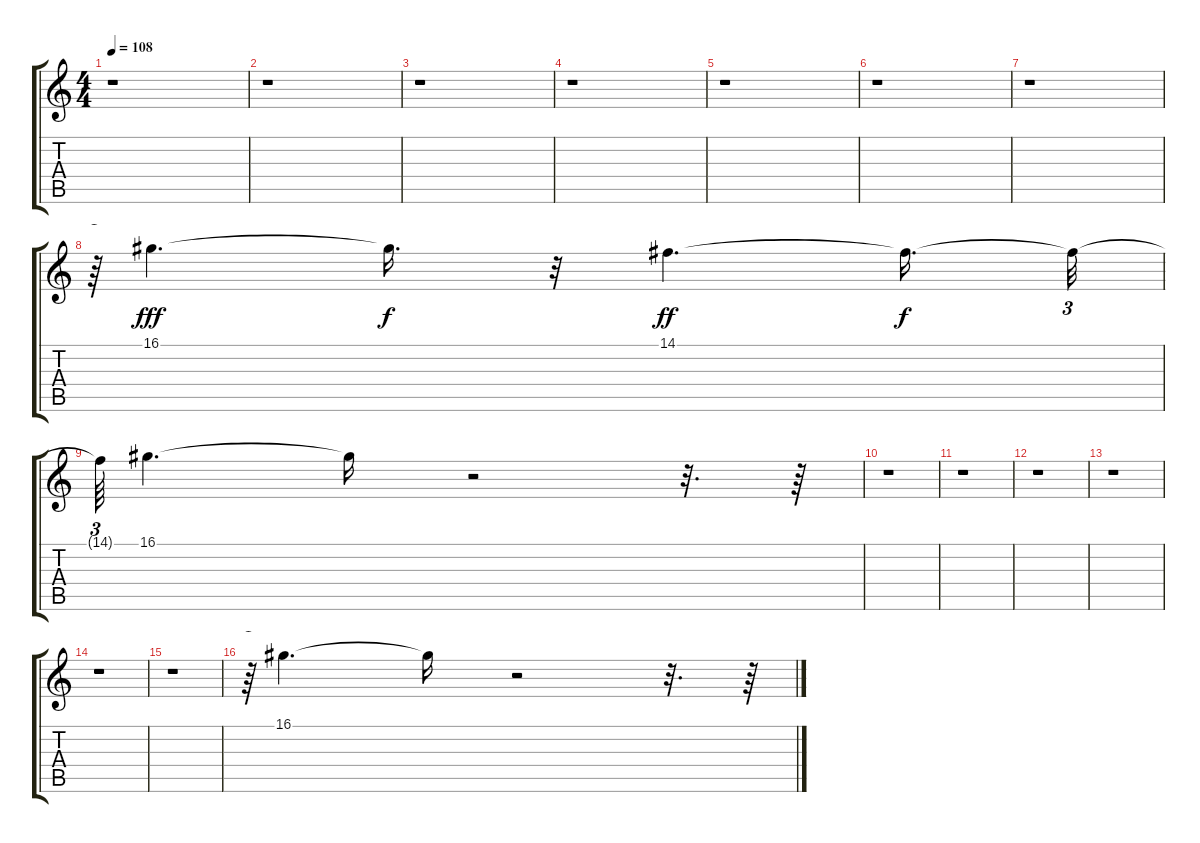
\track "" {instrument shakuhachi}
\staff {score tabs}
\tuning (E4 B3 G3 D3 A2 E2) {hide}
\ts (4 4)
\tempo 108
\clef g2
\ks c
r.1{dy f} |
r.1 |
r.1 |
r.1 |
r.1 |
r.1 |
r.1 |
r.64{tu (3 2)} 16.1.4{d dy fff} 16.1{t}.16{d dy f} r.32 14.1.4{d dy ff} 14.1{t}.16{d dy f} 14.1{t}.32{tu (3 2)} |
14.1{t}.64{tu (3 2)} 16.1.4{d} 16.1{t}.16 r.2 r.32{d} r.64 |
r.1 |
r.1 |
r.1 |
r.1 |
r.1 |
r.1 |
r.64{tu (3 2)} 16.1.4{d} 16.1{t}.16 r.2 r.32{d} r.64
